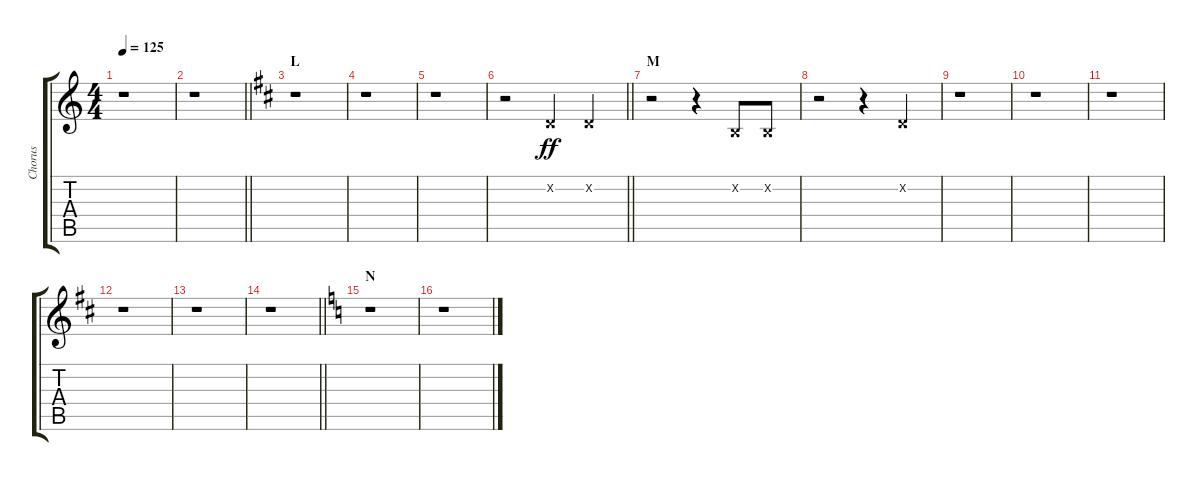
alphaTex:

\track ("Chorus" "Chorus") {instrument voiceoohs}
\staff {score tabs}
\tuning (E4 B3 G3 D3 A2 E2) {hide}
\ts (4 4)
\tempo 125
\clef g2
\ks c
r.1{dy ff} |
\barLineRight lightlight
r.1 |
\section ("" "L")
\ks d
r.1 |
r.1 |
r.1 |
\barLineRight lightlight
r.2 3.2{x}.4 3.2{x}.4 |
\section ("" "M")
r.2 r.4 0.2{x}.8 0.2{x}.8 |
r.2 r.4 3.2{x}.4 |
r.1 |
r.1 |
r.1 |
r.1 |
r.1 |
\barLineRight lightlight
r.1 |
\section ("" "N")
\ks c
r.1 |
r.1
